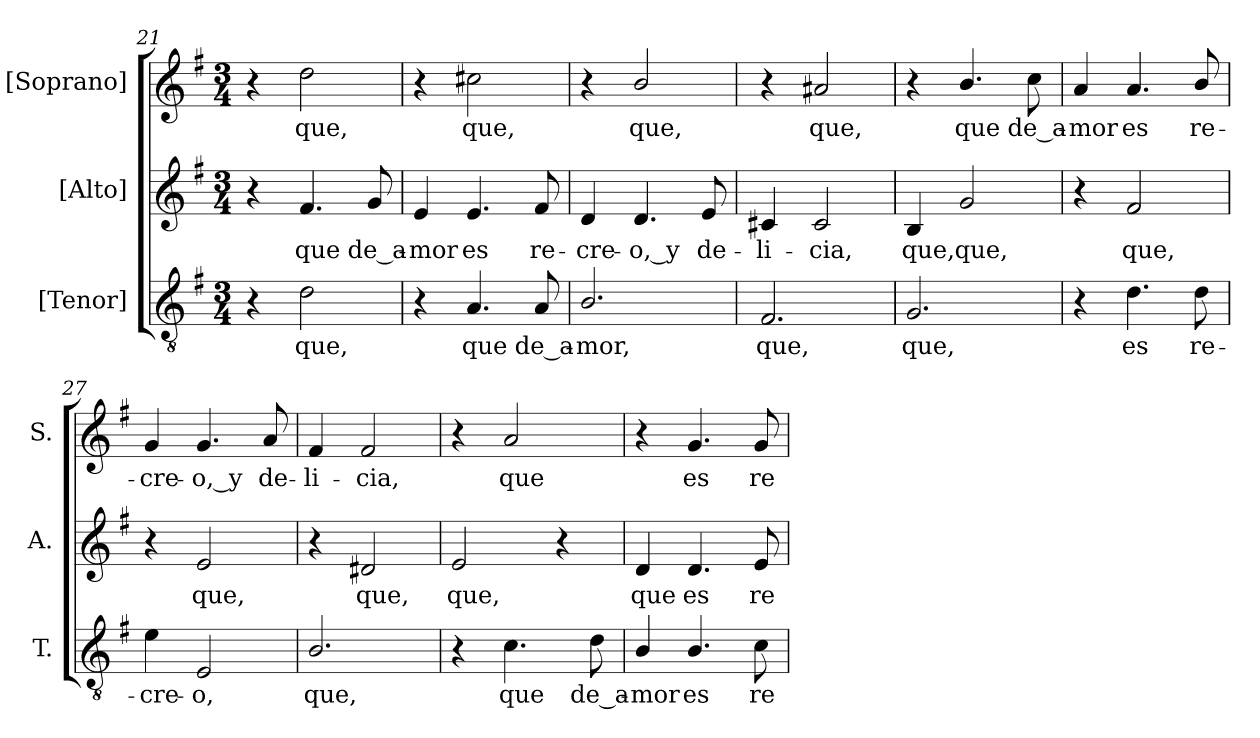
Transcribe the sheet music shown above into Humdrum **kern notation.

**kern	**text	**kern	**text	**kern	**text
*part3	*part3	*part2	*part2	*part1	*part1
*staff3	*staff3	*staff2	*staff2	*staff1	*staff1
*I"[Tenor]	*	*I"[Alto]	*	*I"[Soprano]	*
*I'T.	*	*I'A.	*	*I'S.	*
*clefGv2	*	*clefG2	*	*clefG2	*
*ITrd7c12	*	*	*	*	*
*k[f#]	*	*k[f#]	*	*k[f#]	*
*G:	*	*G:	*	*G:	*
*M3/4	*	*M3/4	*	*M3/4	*
=21	=21	=21	=21	=21	=21
4r	.	4r	.	4r	.
!	!LO:LY:b:color=#000000	!	!	!	!
!	!	!	!LO:LY:b:color=#000000	!	!
!	!	!	!	!	!LO:LY:b:color=#000000
2Di\	que,	4.f#i/	que	2ddi\	que,
!	!	!	!LO:LY:b:color=#000000	!	!
.	.	8gi/	de_a-	.	.
=22	=22	=22	=22	=22	=22
!	!	!	!LO:LY:b:color=#000000	!	!
4r	.	4ei/	-mor	4r	.
!	!LO:LY:b:color=#000000	!	!	!	!
!	!	!	!LO:LY:b:color=#000000	!	!
!	!	!	!	!	!LO:LY:b:color=#000000
4.AAi/	que	4.ei/	es	2cc#Xi\	que,
!	!LO:LY:b:color=#000000	!	!	!	!
!	!	!	!LO:LY:b:color=#000000	!	!
8AAi/	de_a-	8f#i/	re-	.	.
=23	=23	=23	=23	=23	=23
!	!LO:LY:b:color=#000000	!	!	!	!
!	!	!	!LO:LY:b:color=#000000	!	!
2.BBi/	-mor,	4di/	-cre-	4r	.
!	!	!	!LO:LY:b:color=#000000	!	!
!	!	!	!	!	!LO:LY:b:color=#000000
.	.	4.di/	-o,_y	2bi/	que,
!	!	!	!LO:LY:b:color=#000000	!	!
.	.	8ei/	de-	.	.
=24	=24	=24	=24	=24	=24
!	!LO:LY:b:color=#000000	!	!	!	!
!	!	!	!LO:LY:b:color=#000000	!	!
2.FF#i/	que,	4c#Xi/	-li-	4r	.
!	!	!	!LO:LY:b:color=#000000	!	!
!	!	!	!	!	!LO:LY:b:color=#000000
.	.	2c#i/	-cia,	2a#Xi/	que,
!!LO:LB:g=z
=25	=25	=25	=25	=25	=25
!	!LO:LY:b:color=#000000	!	!	!	!
!	!	!	!LO:LY:b:color=#000000	!	!
2.GGi/	que,	4Bi/	que,	4r	.
!	!	!	!LO:LY:b:color=#000000	!	!
!	!	!	!	!	!LO:LY:b:color=#000000
.	.	2gi/	que,	4.bi/	que
!	!	!	!	!	!LO:LY:b:color=#000000
.	.	.	.	8cci\	de_a-
=26	=26	=26	=26	=26	=26
!	!	!	!	!	!LO:LY:b:color=#000000
4r	.	4r	.	4ai/	-mor
!	!LO:LY:b:color=#000000	!	!	!	!
!	!	!	!LO:LY:b:color=#000000	!	!
!	!	!	!	!	!LO:LY:b:color=#000000
4.Di\	es	2f#i/	que,	4.ai/	es
!	!LO:LY:b:color=#000000	!	!	!	!
!	!	!	!	!	!LO:LY:b:color=#000000
8Di\	re-	.	.	8bi/	re-
=27	=27	=27	=27	=27	=27
!	!LO:LY:b:color=#000000	!	!	!	!
!	!	!	!	!	!LO:LY:b:color=#000000
4Ei\	-cre-	4r	.	4gi/	-cre-
!	!LO:LY:b:color=#000000	!	!	!	!
!	!	!	!LO:LY:b:color=#000000	!	!
!	!	!	!	!	!LO:LY:b:color=#000000
2EEi/	-o,	2ei/	que,	4.gi/	-o,_y
!	!	!	!	!	!LO:LY:b:color=#000000
.	.	.	.	8ai/	de-
=28	=28	=28	=28	=28	=28
!	!LO:LY:b:color=#000000	!	!	!	!
!	!	!	!	!	!LO:LY:b:color=#000000
2.BBi/	que,	4r	.	4f#i/	-li-
!	!	!	!LO:LY:b:color=#000000	!	!
!	!	!	!	!	!LO:LY:b:color=#000000
.	.	2d#Xi/	que,	2f#i/	-cia,
=29	=29	=29	=29	=29	=29
!	!	!	!LO:LY:b:color=#000000	!	!
4r	.	2ei/	que,	4r	.
!	!LO:LY:b:color=#000000	!	!	!	!
!	!	!	!	!	!LO:LY:b:color=#000000
4.Ci\	que	.	.	2ai/	que
.	.	4r	.	.	.
!	!LO:LY:b:color=#000000	!	!	!	!
8Di\	de_a-	.	.	.	.
=30	=30	=30	=30	=30	=30
!	!LO:LY:b:color=#000000	!	!	!	!
!	!	!	!LO:LY:b:color=#000000	!	!
4BBi/	-mor	4di/	que	4r	.
!	!LO:LY:b:color=#000000	!	!	!	!
!	!	!	!LO:LY:b:color=#000000	!	!
!	!	!	!	!	!LO:LY:b:color=#000000
4.BBi/	es	4.di/	es	4.gi/	es
!	!LO:LY:b:color=#000000	!	!	!	!
!	!	!	!LO:LY:b:color=#000000	!	!
!	!	!	!	!	!LO:LY:b:color=#000000
8Ci\	re-	8ei/	re-	8gi/	re-
=	=	=	=	=	=
*-	*-	*-	*-	*-	*-
